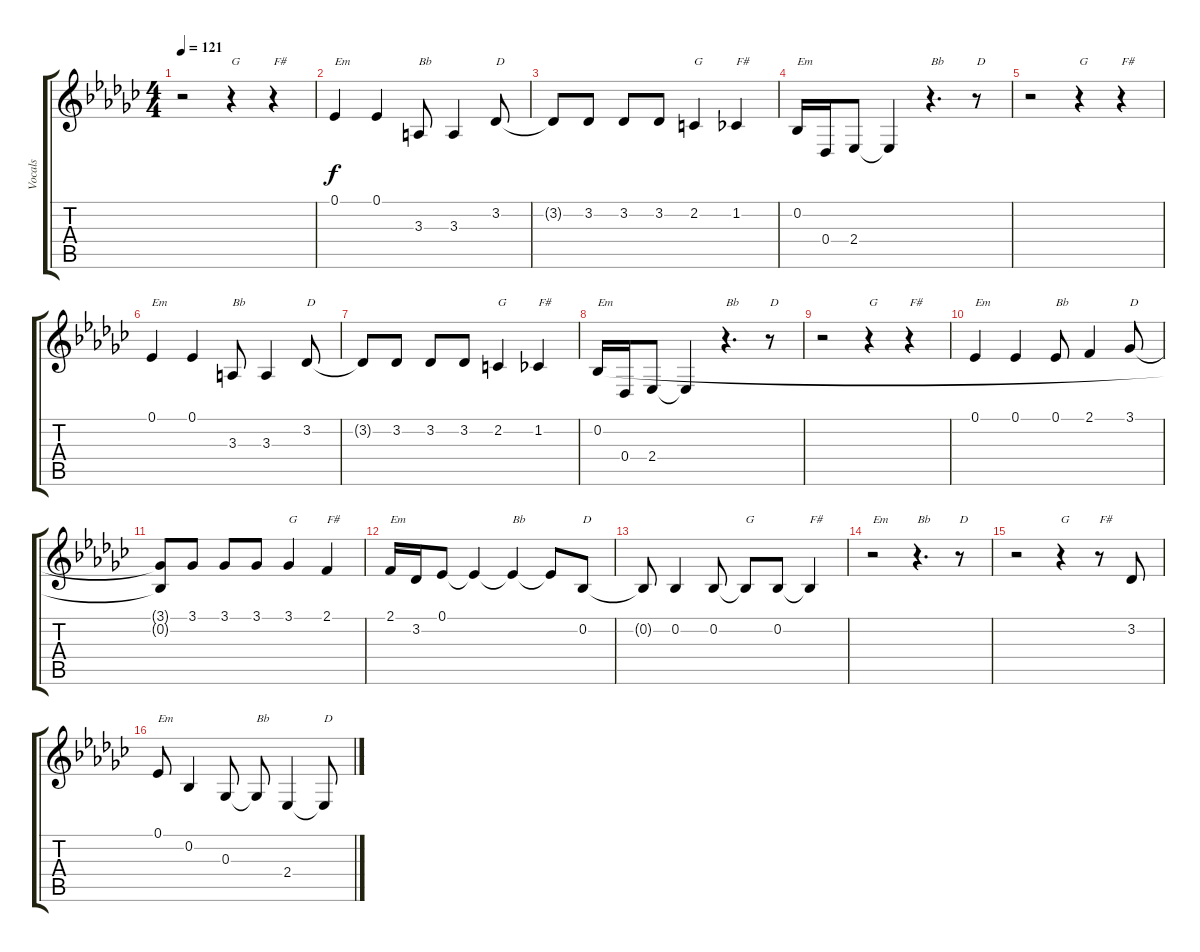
\track ("Vocals" "Vocals") {instrument sopranosax}
\staff {score tabs}
\tuning (Eb4 Bb3 Gb3 Db3 Ab2 Eb2) {hide}
\ts (4 4)
\tempo 121
\clef g2
\ks ebminor
r.2{dy f} r.4{txt "G"} r.4{txt "F#"} |
0.1.4{txt "Em"} 0.1.4 3.3.8{txt "Bb"} 3.3.4 3.2.8{txt "D"} |
3.2{t}.8 3.2.8 3.2.8 3.2.8 2.2.4{txt "G"} 1.2.4{txt "F#"} |
0.2.16{txt "Em"} 0.4.16 2.4.8 2.4{t}.4 r.4{d txt "Bb"} r.8{txt "D"} |
r.2 r.4{txt "G"} r.4{txt "F#"} |
0.1.4{txt "Em"} 0.1.4 3.3.8{txt "Bb"} 3.3.4 3.2.8{txt "D"} |
3.2{t}.8 3.2.8 3.2.8 3.2.8 2.2.4{txt "G"} 1.2.4{txt "F#"} |
0.2.16{txt "Em"} 0.4.16 2.4.8 2.4{t}.4 r.4{d txt "Bb"} r.8{txt "D"} |
r.2 r.4{txt "G"} r.4{txt "F#"} |
0.1.4{txt "Em"} 0.1.4 0.1.8{txt "Bb"} 2.1.4 3.1.8{txt "D"} |
(3.1{t} 0.2{t}).8 3.1.8 3.1.8 3.1.8 3.1.4{txt "G"} 2.1.4{txt "F#"} |
2.1.16{txt "Em"} 3.2.16 0.1.8 0.1{t}.4 0.1{t}.4{txt "Bb"} 0.1{t}.8 0.2.8{txt "D"} |
0.2{t}.8 0.2.4 0.2.8 0.2{t}.8{txt "G"} 0.2.8 0.2{t}.4{txt "F#"} |
r.2{txt "Em"} r.4{d txt "Bb"} r.8{txt "D"} |
r.2 r.4{txt "G"} r.8{txt "F#"} 3.2.8 |
0.1.8{txt "Em"} 0.2.4 0.3.8 0.3{t}.8{txt "Bb"} 2.4.4 2.4{t}.8{txt "D"}
